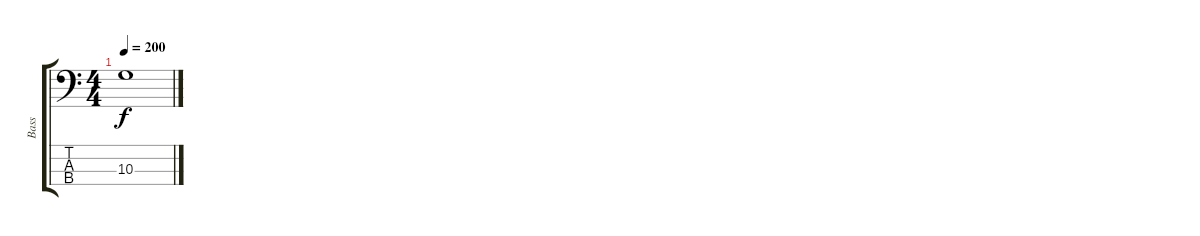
\track ("Bass" "Bass") {instrument electricbasspick}
\staff {score tabs}
\tuning (G2 D2 A1 E1) {hide}
\ts (4 4)
\tempo 200
\clef f4
\ks c
10.3{t}.1{dy f}
